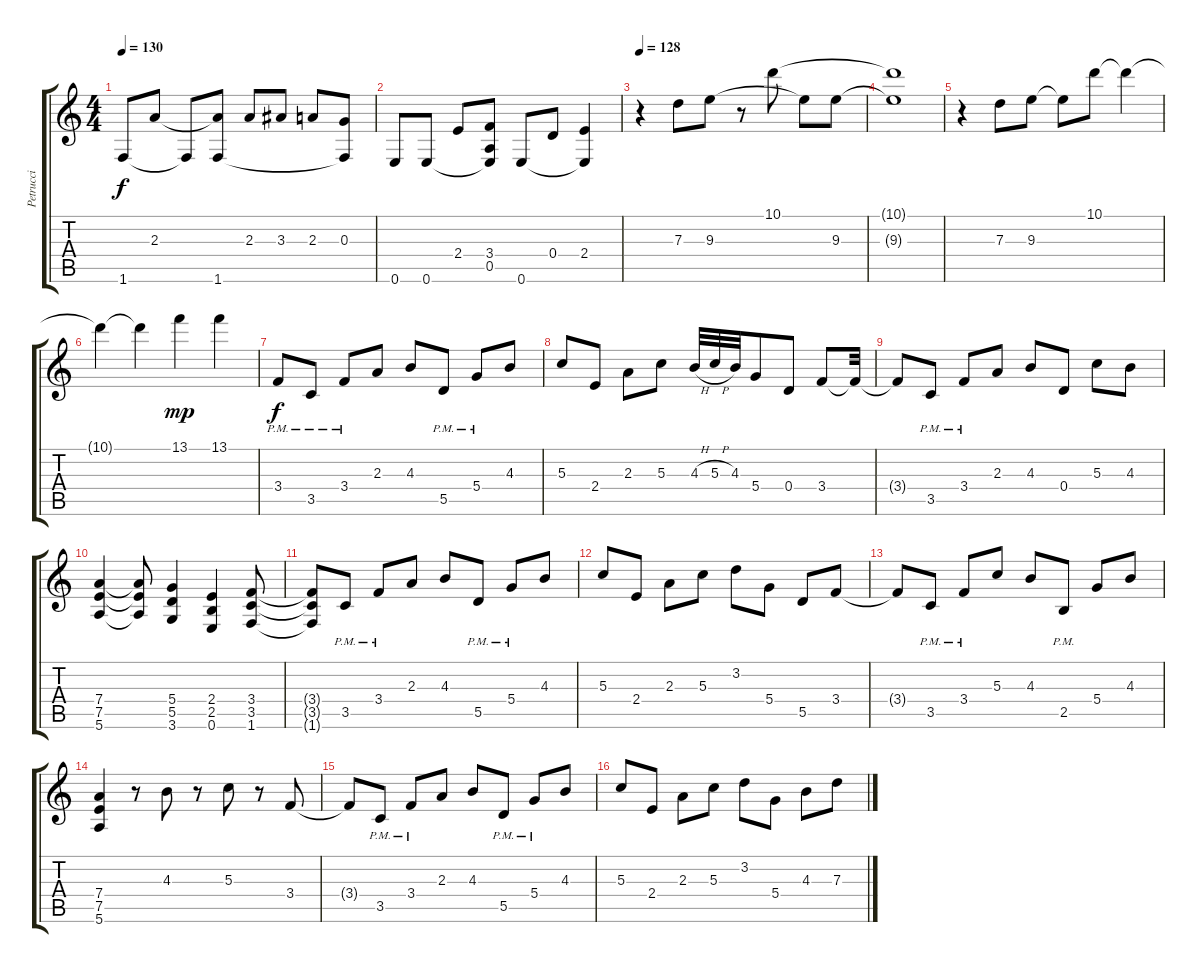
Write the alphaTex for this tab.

\track ("Petrucci" "Petrucci") {instrument distortionguitar}
\staff {score tabs}
\tuning (E4 B3 G3 D3 A2 E2) {hide}
\ts (4 4)
\tempo 130
\clef g2
\ks c
1.6.8{dy f} 2.3.8 1.6{t}.8 (2.3{t} 1.6).8 2.3.8 3.3.8 2.3.8 (0.3 1.6{t}).8 |
0.6.8 0.6.8 2.4.8 (3.4 0.5 0.6{t}).8 0.6.8 0.4.8 (2.4 0.6{t}).4 |
\tempo 128
r.4{volume 10 instrument electricguitarclean} 7.3.8 9.3.8 r.8 10.1.8 9.3{t}.8 9.3.8 |
(10.1{t} 9.3{t}).1 |
r.4 7.3.8 9.3.8 9.3{t}.8 10.1.8 10.1{t}.4 |
10.1{t}.4 10.1{t}.4 13.1.4{dy mp} 13.1.4 |
3.4{pm}.8{dy f volume 12 balance 11 instrument distortionguitar} 3.5{pm}.8 3.4{pm}.8 2.3.8 4.3.8 5.5{pm}.8 5.4{pm}.8 4.3.8 |
5.3.8 2.4.8 2.3.8 5.3.8 4.3{h}.32 5.3{h}.32 4.3.32 5.4.8 0.4.8 3.4.8 3.4{t}.32 |
3.4{t}.8 3.5{pm}.8 3.4{pm}.8 2.3.8 4.3.8 0.4.8 5.3.8 4.3.8 |
(7.4 7.5 5.6).4 (7.4{t} 7.5{t} 5.6{t}).8 (5.4 5.5 3.6).4 (2.4 2.5 0.6).4 (3.4 3.5 1.6).8 |
(3.4{t} 3.5{t} 1.6{t}).8 3.5{pm}.8 3.4{pm}.8 2.3.8 4.3.8 5.5{pm}.8 5.4{pm}.8 4.3.8 |
5.3.8 2.4.8 2.3.8 5.3.8 3.2.8 5.4.8 5.5.8 3.4.8 |
3.4{t}.8 3.5{pm}.8 3.4{pm}.8 5.3.8 4.3.8 2.5{pm}.8 5.4.8 4.3.8 |
(7.4 7.5 5.6).4 r.8 4.3.8 r.8 5.3.8 r.8 3.4.8 |
3.4{t}.8 3.5{pm}.8 3.4{pm}.8 2.3.8 4.3.8 5.5{pm}.8 5.4{pm}.8 4.3.8 |
5.3.8 2.4.8 2.3.8 5.3.8 3.2.8 5.4.8 4.3.8 7.3.8
